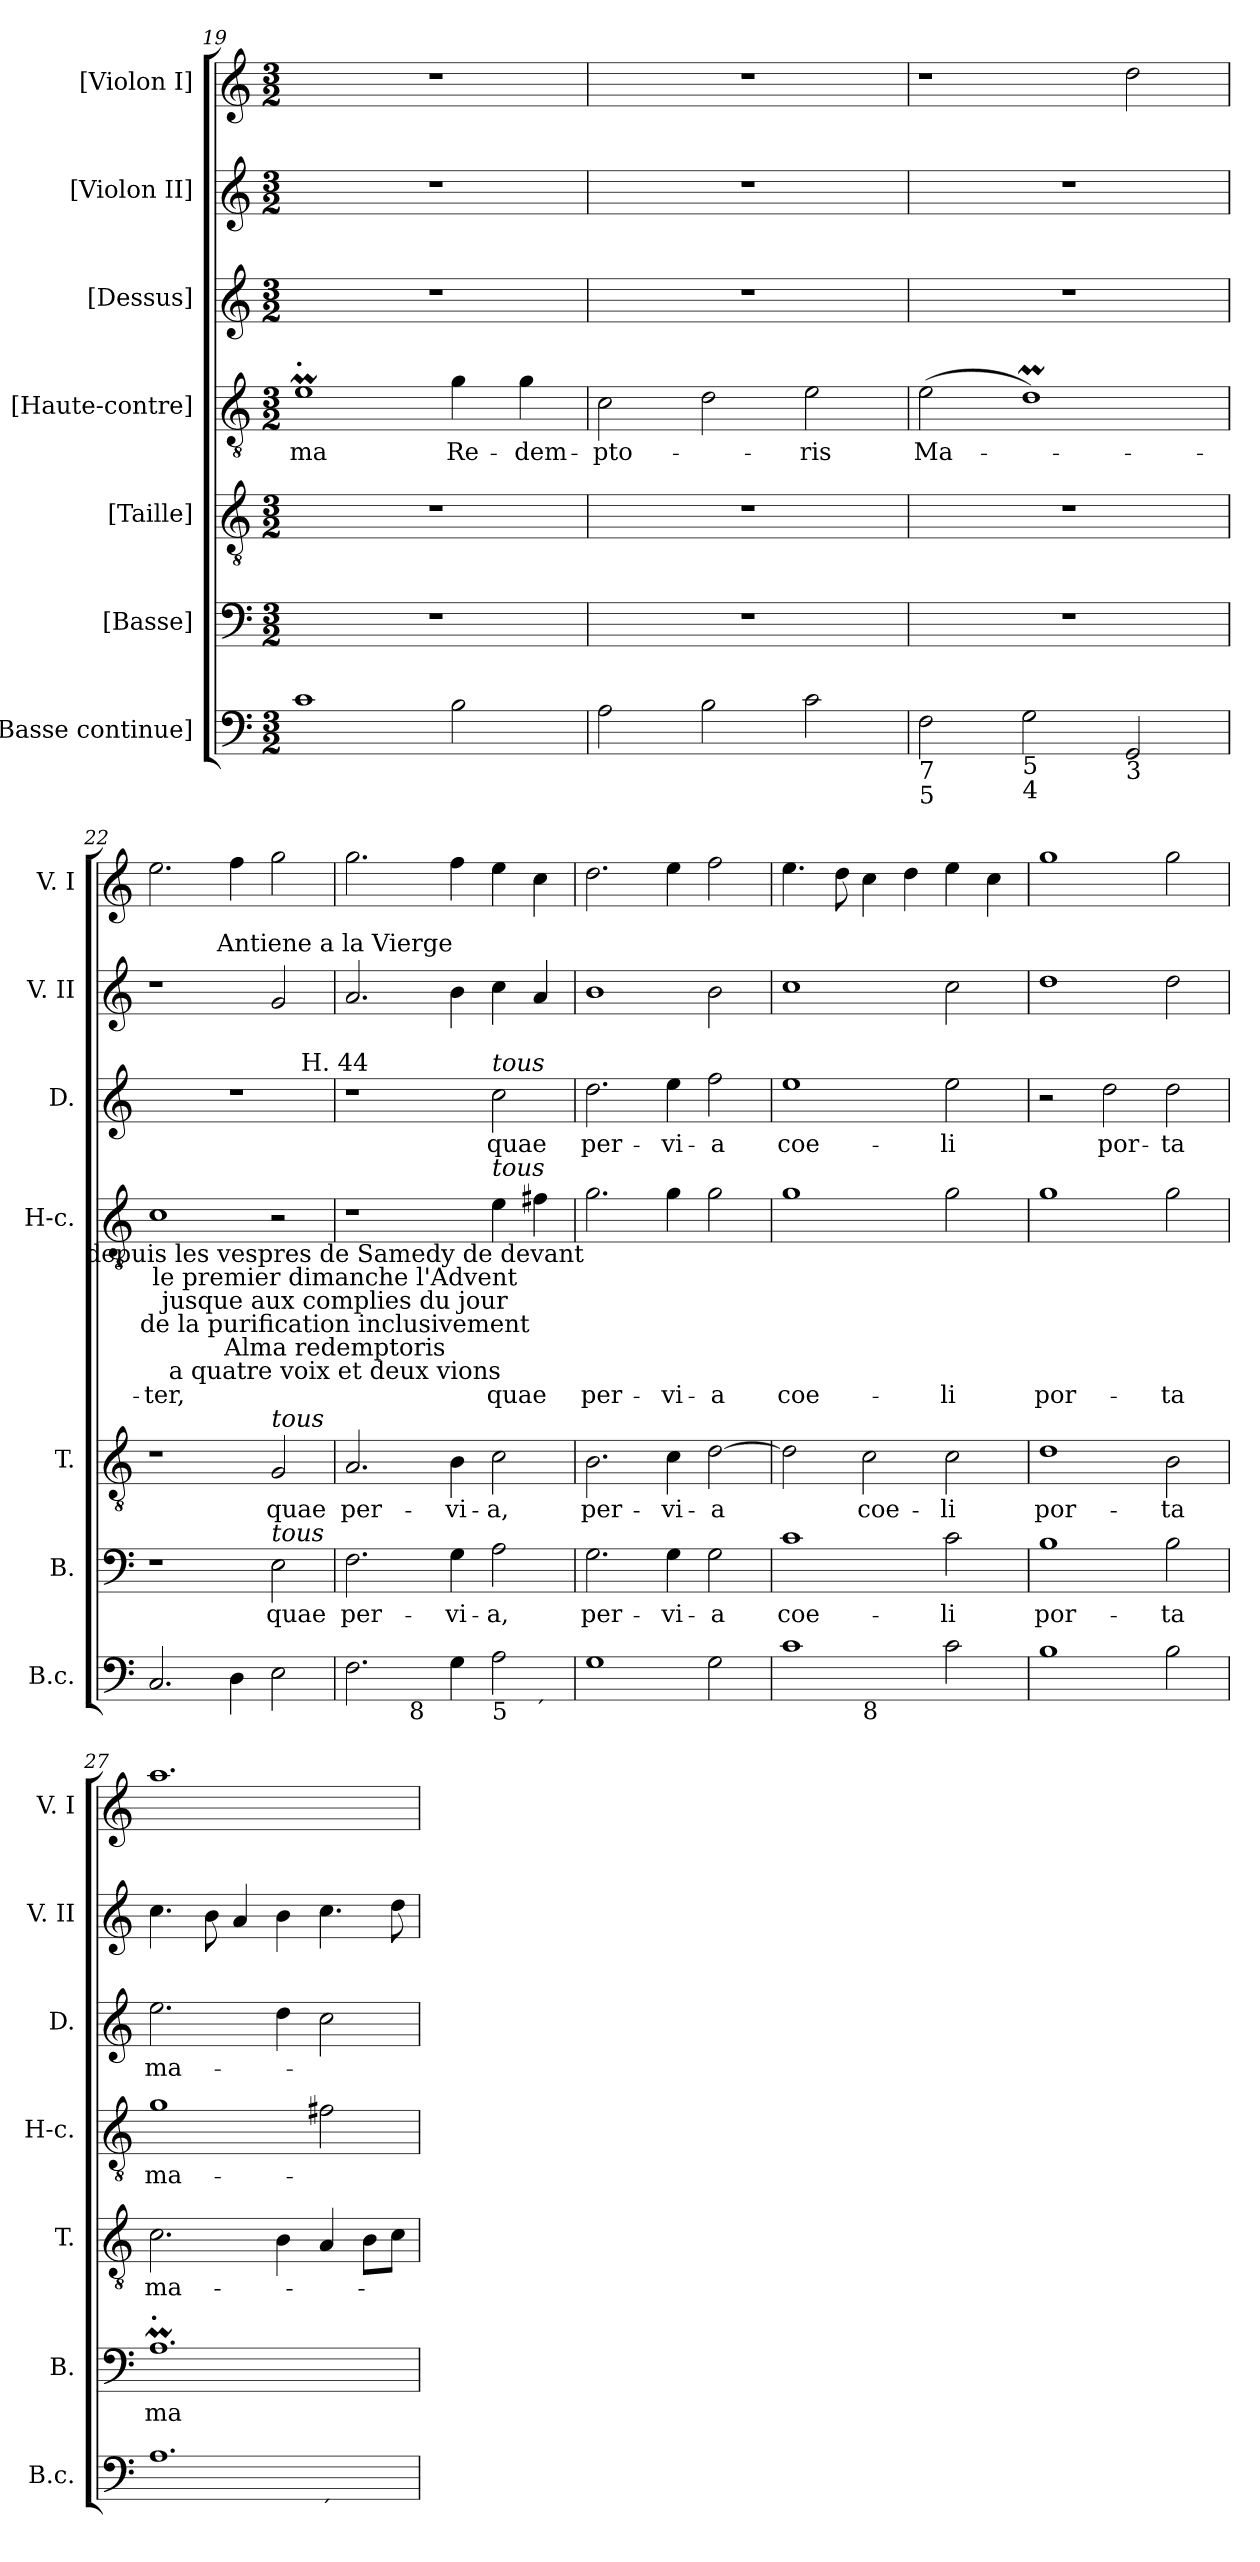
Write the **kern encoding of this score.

**kern	**kern	**text	**kern	**text	**kern	**text	**kern	**text	**kern	**kern
*part7	*part6	*part6	*part5	*part5	*part4	*part4	*part3	*part3	*part2	*part1
*staff7	*staff6	*staff6	*staff5	*staff5	*staff4	*staff4	*staff3	*staff3	*staff2	*staff1
*I"[Basse continue]	*I"[Basse]	*	*I"[Taille]	*	*I"[Haute-contre]	*	*I"[Dessus]	*	*I"[Violon II]	*I"[Violon I]
*I'B.c.	*I'B.	*	*I'T.	*	*I'H-c.	*	*I'D.	*	*I'V. II	*I'V. I
*clefF4	*clefF4	*	*clefGv2	*	*clefGv2	*	*clefG2	*	*clefG2	*clefG2
*	*	*	*ITrd7c12	*	*ITrd7c12	*	*	*	*	*
*k[]	*k[]	*	*k[]	*	*k[]	*	*k[]	*	*k[]	*k[]
*C:	*C:	*	*C:	*	*C:	*	*C:	*	*C:	*C:
*M3/2	*M3/2	*	*M3/2	*	*M3/2	*	*M3/2	*	*M3/2	*M3/2
=19	=19	=19	=19	=19	=19	=19	=19	=19	=19	=19
!	!	!	!	!	!LO:TX:a:B:t=.	!	!	!	!	!
!	!LO:N:vis=1	!	!LO:N:vis=1	!	!	!LO:LY:b	!LO:N:vis=1	!	!LO:N:vis=1	!LO:N:vis=1
1c	1.r	.	1.r	.	1Em	-ma	1.r	.	1.r	1.r
!	!	!	!	!	!	!LO:LY:b	!	!	!	!
2B\	.	.	.	.	4G\	Re-	.	.	.	.
!	!	!	!	!	!	!LO:LY:b	!	!	!	!
.	.	.	.	.	4G\	-dem-	.	.	.	.
!!LO:LB:g=z
=20	=20	=20	=20	=20	=20	=20	=20	=20	=20	=20
!	!LO:N:vis=1	!	!LO:N:vis=1	!	!	!LO:LY:b	!LO:N:vis=1	!	!LO:N:vis=1	!LO:N:vis=1
2A\	1.r	.	1.r	.	2C\	-pto-	1.r	.	1.r	1.r
2B\	.	.	.	.	2D\	.	.	.	.	.
!	!	!	!	!	!	!LO:LY:b	!	!	!	!
2c\	.	.	.	.	2E\	-ris	.	.	.	.
=21	=21	=21	=21	=21	=21	=21	=21	=21	=21	=21
!LO:TX:b:t=7	!	!	!	!	!	!	!	!	!	!
!LO:TX:b:t=5	!	!	!	!	!	!	!	!	!	!
!	!LO:N:vis=1	!	!LO:N:vis=1	!	!	!LO:LY:b	!LO:N:vis=1	!	!LO:N:vis=1	!
2F\	1.r	.	1.r	.	(>2E\	Ma-	1.r	.	1.r	1r
!LO:TX:b:t=5	!	!	!	!	!	!	!	!	!	!
!LO:TX:b:t=4	!	!	!	!	!	!	!	!	!	!
2G\	.	.	.	.	1DM)	.	.	.	.	.
!LO:TX:b:t=3	!	!	!	!	!	!	!	!	!	!
2GG/	.	.	.	.	.	.	.	.	.	2dd\
=22	=22	=22	=22	=22	=22	=22	=22	=22	=22	=22
!	!	!	!	!	!	!LO:LY:b	!LO:N:vis=1	!	!	!
2.C/	1r	.	1r	.	1C	-ter,	1.r	.	1r	2.ee\
4D\	.	.	.	.	.	.	.	.	.	4ff\
!	!	!	!LO:TX:a:i:t=tous	!	!	!	!	!	!	!
!	!LO:TX:a:i:t=tous	!	!	!	!	!	!	!	!	!
!	!	!LO:LY:b	!	!LO:LY:b	!	!	!	!	!	!
2E\	2E\	quae	2GG/	quae	2r	.	.	.	2g/	2gg\
!	!	!	!	!	!	!	!	!	!LO:TX:a:cj:t=Antiene a la Vierge	!
!	!	!	!	!	!	!	!LO:TX:a:cj:t=H. 44	!	!	!
!	!	!	!	!	!LO:TX:b:cj:t=depuis les vespres de Samedy de devant\nle premier dimanche l'Advent\njusque aux complies du jour\nde la purification inclusivement\nAlma redemptoris\na quatre voix et deux vions	!	!	!	!	!
=23	=23	=23	=23	=23	=23	=23	=23	=23	=23	=23
!LO:TX:b:t=9	!	!	!	!	!	!	!	!	!	!
!	!	!LO:LY:b	!	!LO:LY:b	!	!	!	!	!	!
*^	*	*	*	*	*	*	*	*	*	*
*	*^	*	*	*	*	*	*	*	*	*	*
2.F\	2ryy	1ryy	2.F\	per-	2.AA/	per-	1r	.	1r	.	2.a/	2.gg\
!	!LO:TX:b:t=8	!	!	!	!	!	!	!	!	!	!	!
.	1ryy	.	.	.	.	.	.	.	.	.	.	.
!	!	!	!	!LO:LY:b	!	!LO:LY:b	!	!	!	!	!	!
4G\	.	.	4G\	-vi-	4BB\	-vi-	.	.	.	.	4b\	4ff\
!	!	!	!	!	!	!	!	!	!LO:TX:a:i:t=tous	!	!	!
!	!	!	!	!	!	!	!LO:TX:a:i:t=tous	!	!	!	!	!
!LO:TX:b:t=5	!	!	!	!	!	!	!	!	!	!	!	!
!	!	!	!	!LO:LY:b	!	!LO:LY:b	!	!LO:LY:b	!	!LO:LY:b	!	!
2A\	.	4ryy	2A\	-a,	2C\	-a,	4E\	quae	2cc\	quae	4cc\	4ee\
!	!	!LO:TX:b:t=´	!	!	!	!	!	!	!	!	!	!
.	.	4ryy	.	.	.	.	4F#X\	.	.	.	4a/	4cc\
=24	=24	=24	=24	=24	=24	=24	=24	=24	=24	=24	=24	=24
!	!	!	!	!LO:LY:b	!	!LO:LY:b	!	!LO:LY:b	!	!LO:LY:b	!	!
*v	*v	*v	*	*	*	*	*	*	*	*	*	*
1G	2.G\	per-	2.BB\	per-	2.G\	per-	2.dd\	per-	1b	2.dd\
!	!	!LO:LY:b	!	!LO:LY:b	!	!LO:LY:b	!	!LO:LY:b	!	!
.	4G\	-vi-	4C\	-vi-	4G\	-vi-	4ee\	-vi-	.	4ee\
!	!	!LO:LY:b	!	!LO:LY:b	!	!LO:LY:b	!	!LO:LY:b	!	!
2G\	2G\	-a	[>2D\	-a	2G\	-a	2ff\	-a	2b\	2ff\
=25	=25	=25	=25	=25	=25	=25	=25	=25	=25	=25
!LO:TX:b:t=9	!	!	!	!	!	!	!	!	!	!
!	!	!LO:LY:b	!	!	!	!LO:LY:b	!	!LO:LY:b	!	!
*^	*	*	*	*	*	*	*	*	*	*
1c	2ryy	1c	coe-	2D\]	.	1G	coe-	1ee	coe-	1cc	4.ee\
.	.	.	.	.	.	.	.	.	.	.	8dd\
!	!LO:TX:b:t=8	!	!	!	!	!	!	!	!	!	!
!	!	!	!	!	!LO:LY:b	!	!	!	!	!	!
.	1ryy	.	.	2C\	coe-	.	.	.	.	.	4cc\
.	.	.	.	.	.	.	.	.	.	.	4dd\
!	!	!	!LO:LY:b	!	!LO:LY:b	!	!LO:LY:b	!	!LO:LY:b	!	!
2c\	.	2c\	-li	2C\	-li	2G\	-li	2ee\	-li	2cc\	4ee\
.	.	.	.	.	.	.	.	.	.	.	4cc\
!!LO:LB:g=z
=26	=26	=26	=26	=26	=26	=26	=26	=26	=26	=26	=26
!LO:TX:b:t=6	!	!	!	!	!	!	!	!	!	!	!
!	!	!	!LO:LY:b	!	!LO:LY:b	!	!LO:LY:b	!	!	!	!
*v	*v	*	*	*	*	*	*	*	*	*	*
1B	1B	por-	1D	por-	1G	por-	2r	.	1dd	1gg
!	!	!	!	!	!	!	!	!LO:LY:b	!	!
.	.	.	.	.	.	.	2dd\	por-	.	.
!	!	!LO:LY:b	!	!LO:LY:b	!	!LO:LY:b	!	!LO:LY:b	!	!
2B\	2B\	-ta	2BB\	-ta	2G\	-ta	2dd\	-ta	2dd\	2gg\
=27	=27	=27	=27	=27	=27	=27	=27	=27	=27	=27
!	!LO:TX:a:B:t=.	!	!	!	!	!	!	!	!	!
!LO:TX:b:t=7	!	!	!	!	!	!	!	!	!	!
!	!	!LO:LY:b	!	!LO:LY:b	!	!LO:LY:b	!	!LO:LY:b	!	!
*^	*	*	*	*	*	*	*	*	*	*
1.A	1ryy	1.AM	ma-	2.C\	ma-	1G	ma-	2.ee\	ma-	4.cc\	1.aa
.	.	.	.	.	.	.	.	.	.	8b\	.
.	.	.	.	.	.	.	.	.	.	4a/	.
.	.	.	.	4BB\	.	.	.	4dd\	.	4b\	.
!	!LO:TX:b:t=´	!	!	!	!	!	!	!	!	!	!
.	2ryy	.	.	4AA/	.	2F#X\	.	2cc\	.	4.cc\	.
.	.	.	.	8BB\L	.	.	.	.	.	.	.
.	.	.	.	8C\J	.	.	.	.	.	8dd\	.
*v	*v	*	*	*	*	*	*	*	*	*	*
=	=	=	=	=	=	=	=	=	=	=
*-	*-	*-	*-	*-	*-	*-	*-	*-	*-	*-
